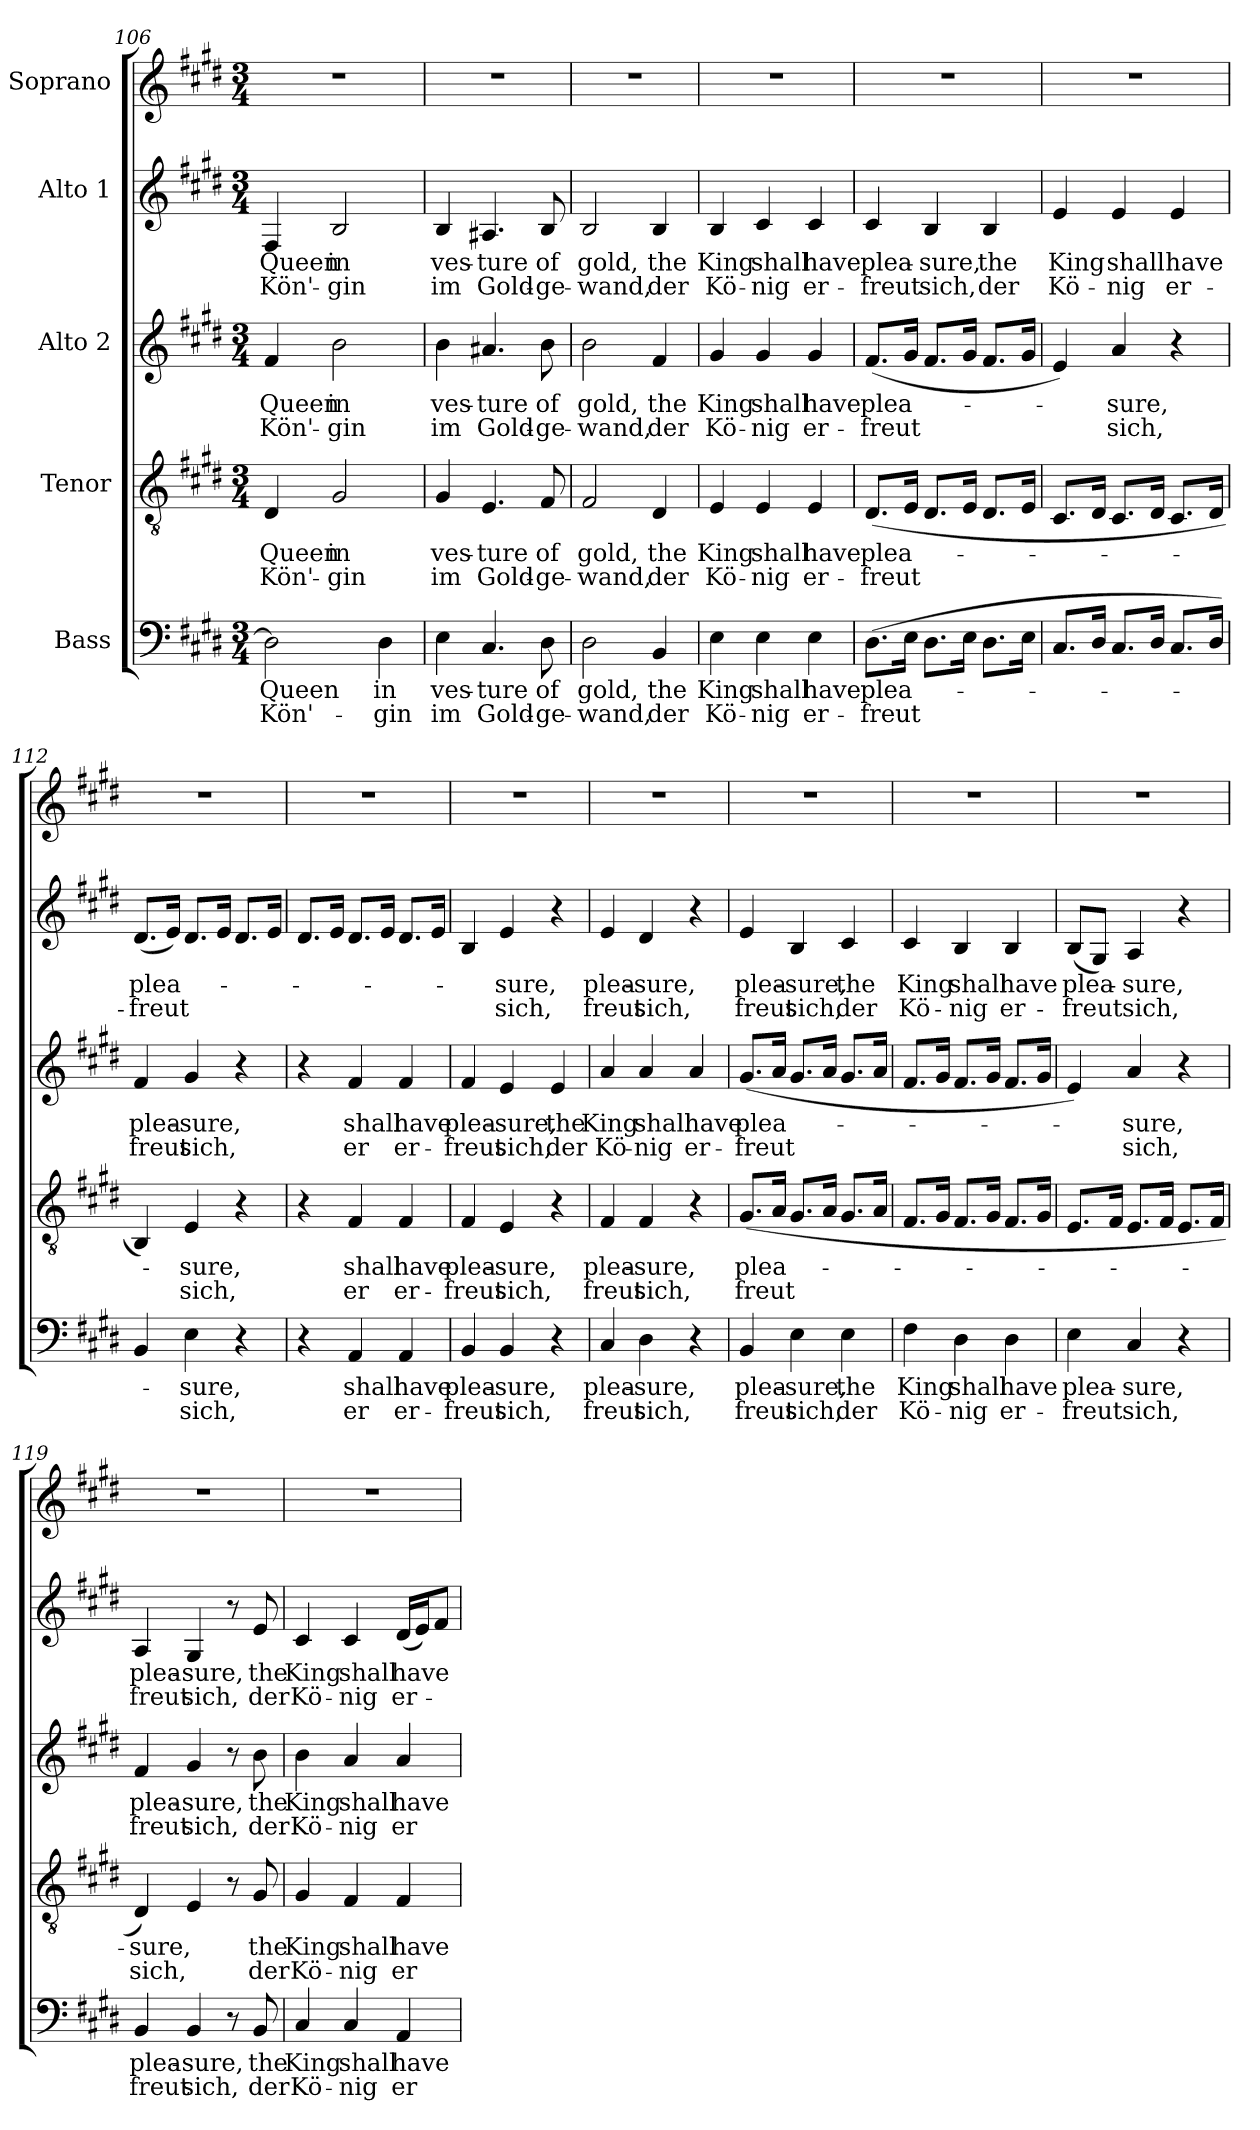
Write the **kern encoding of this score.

**kern	**text	**text	**kern	**text	**text	**kern	**text	**text	**kern	**text	**text	**kern
*part5	*part5	*part5	*part4	*part4	*part4	*part3	*part3	*part3	*part2	*part2	*part2	*part1
*staff5	*staff5	*staff5	*staff4	*staff4	*staff4	*staff3	*staff3	*staff3	*staff2	*staff2	*staff2	*staff1
*I"Bass	*	*	*I"Tenor	*	*	*I"Alto 2	*	*	*I"Alto 1	*	*	*I"Soprano
*clefF4	*	*	*clefGv2	*	*	*clefG2	*	*	*clefG2	*	*	*clefG2
*k[f#c#g#d#]	*	*	*k[f#c#g#d#]	*	*	*k[f#c#g#d#]	*	*	*k[f#c#g#d#]	*	*	*k[f#c#g#d#]
*E:	*	*	*E:	*	*	*E:	*	*	*E:	*	*	*E:
*M3/4	*	*	*M3/4	*	*	*M3/4	*	*	*M3/4	*	*	*M3/4
=106	=106	=106	=106	=106	=106	=106	=106	=106	=106	=106	=106	=106
!	!LO:LY:b	!LO:LY:b	!	!LO:LY:b	!LO:LY:b	!	!LO:LY:b	!LO:LY:b	!	!LO:LY:b	!LO:LY:b	!
2D#\]	Queen	Kön'-	4D#/	Queen	Kön'-	4f#/	Queen	Kön'-	4F#/	Queen	Kön'-	2.r
!	!	!	!	!LO:LY:b	!LO:LY:b	!	!LO:LY:b	!LO:LY:b	!	!LO:LY:b	!LO:LY:b	!
.	.	.	2G#/	in	-gin	2b\	in	-gin	2B/	in	-gin	.
!	!LO:LY:b	!LO:LY:b	!	!	!	!	!	!	!	!	!	!
4D#\	in	-gin	.	.	.	.	.	.	.	.	.	.
!!LO:LB:g=z
=107	=107	=107	=107	=107	=107	=107	=107	=107	=107	=107	=107	=107
!	!LO:LY:b	!LO:LY:b	!	!LO:LY:b	!LO:LY:b	!	!LO:LY:b	!LO:LY:b	!	!LO:LY:b	!LO:LY:b	!
4E\	ves-	im	4G#/	ves-	im	4b\	ves-	im	4B/	ves-	im	2.r
!	!LO:LY:b	!LO:LY:b	!	!LO:LY:b	!LO:LY:b	!	!LO:LY:b	!LO:LY:b	!	!LO:LY:b	!LO:LY:b	!
4.C#/	-ture	Gold-	4.E/	-ture	Gold-	4.a#X/	-ture	Gold-	4.A#X/	-ture	Gold-	.
!	!LO:LY:b	!LO:LY:b	!	!LO:LY:b	!LO:LY:b	!	!LO:LY:b	!LO:LY:b	!	!LO:LY:b	!LO:LY:b	!
8D#\	of	-ge-	8F#/	of	-ge-	8b\	of	-ge-	8B/	of	-ge-	.
=108	=108	=108	=108	=108	=108	=108	=108	=108	=108	=108	=108	=108
!	!LO:LY:b	!LO:LY:b	!	!LO:LY:b	!LO:LY:b	!	!LO:LY:b	!LO:LY:b	!	!LO:LY:b	!LO:LY:b	!
2D#\	gold,	-wand,	2F#/	gold,	-wand,	2b\	gold,	-wand,	2B/	gold,	-wand,	2.r
!	!LO:LY:b	!LO:LY:b	!	!LO:LY:b	!LO:LY:b	!	!LO:LY:b	!LO:LY:b	!	!LO:LY:b	!LO:LY:b	!
4BB/	the	der	4D#/	the	der	4f#/	the	der	4B/	the	der	.
=109	=109	=109	=109	=109	=109	=109	=109	=109	=109	=109	=109	=109
!	!LO:LY:b	!LO:LY:b	!	!LO:LY:b	!LO:LY:b	!	!LO:LY:b	!LO:LY:b	!	!LO:LY:b	!LO:LY:b	!
4E\	King	Kö-	4E/	King	Kö-	4g#/	King	Kö-	4B/	King	Kö-	2.r
!	!LO:LY:b	!LO:LY:b	!	!LO:LY:b	!LO:LY:b	!	!LO:LY:b	!LO:LY:b	!	!LO:LY:b	!LO:LY:b	!
4E\	shall	-nig	4E/	shall	-nig	4g#/	shall	-nig	4c#/	shall	-nig	.
!	!LO:LY:b	!LO:LY:b	!	!LO:LY:b	!LO:LY:b	!	!LO:LY:b	!LO:LY:b	!	!LO:LY:b	!LO:LY:b	!
4E\	have	er-	4E/	have	er-	4g#/	have	er-	4c#/	have	er-	.
=110	=110	=110	=110	=110	=110	=110	=110	=110	=110	=110	=110	=110
!	!LO:LY:b	!LO:LY:b	!	!LO:LY:b	!LO:LY:b	!	!LO:LY:b	!LO:LY:b	!	!LO:LY:b	!LO:LY:b	!
(>8.D#\L	plea-	-freut	(<8.D#/L	plea-	-freut	(<8.f#/L	plea-	-freut	4c#/	plea-	-freut	2.r
16E\Jk	.	.	16E/Jk	.	.	16g#/Jk	.	.	.	.	.	.
!	!	!	!	!	!	!	!	!	!	!LO:LY:b	!LO:LY:b	!
8.D#\L	.	.	8.D#/L	.	.	8.f#/L	.	.	4B/	-sure,	sich,	.
16E\Jk	.	.	16E/Jk	.	.	16g#/Jk	.	.	.	.	.	.
!	!	!	!	!	!	!	!	!	!	!LO:LY:b	!LO:LY:b	!
8.D#\L	.	.	8.D#/L	.	.	8.f#/L	.	.	4B/	the	der	.
16E\Jk	.	.	16E/Jk	.	.	16g#/Jk	.	.	.	.	.	.
=111	=111	=111	=111	=111	=111	=111	=111	=111	=111	=111	=111	=111
!	!	!	!	!	!	!	!	!	!	!LO:LY:b	!LO:LY:b	!
8.C#/L	.	.	8.C#/L	.	.	4e/)	.	.	4e/	King	Kö-	2.r
16D#/Jk	.	.	16D#/Jk	.	.	.	.	.	.	.	.	.
!	!	!	!	!	!	!	!LO:LY:b	!LO:LY:b	!	!LO:LY:b	!LO:LY:b	!
8.C#/L	.	.	8.C#/L	.	.	4a/	-sure,	sich,	4e/	shall	-nig	.
16D#/Jk	.	.	16D#/Jk	.	.	.	.	.	.	.	.	.
!	!	!	!	!	!	!	!	!	!	!LO:LY:b	!LO:LY:b	!
8.C#/L	.	.	8.C#/L	.	.	4r	.	.	4e/	have	er-	.
16D#/Jk)	.	.	16D#/Jk	.	.	.	.	.	.	.	.	.
=112	=112	=112	=112	=112	=112	=112	=112	=112	=112	=112	=112	=112
!	!	!	!	!	!	!	!LO:LY:b	!LO:LY:b	!	!LO:LY:b	!LO:LY:b	!
4BB/	.	.	4BB/)	.	.	4f#/	plea-	freut	(<8.d#/L	plea-	-freut	2.r
.	.	.	.	.	.	.	.	.	16e/Jk)	.	.	.
!	!LO:LY:b	!LO:LY:b	!	!LO:LY:b	!LO:LY:b	!	!LO:LY:b	!LO:LY:b	!	!	!	!
4E\	-sure,	sich,	4E/	-sure,	sich,	4g#/	-sure,	sich,	8.d#/L	.	.	.
.	.	.	.	.	.	.	.	.	16e/Jk	.	.	.
4r	.	.	4r	.	.	4r	.	.	8.d#/L	.	.	.
.	.	.	.	.	.	.	.	.	16e/Jk	.	.	.
=113	=113	=113	=113	=113	=113	=113	=113	=113	=113	=113	=113	=113
4r	.	.	4r	.	.	4r	.	.	8.d#/L	.	.	2.r
.	.	.	.	.	.	.	.	.	16e/Jk	.	.	.
!	!LO:LY:b	!LO:LY:b	!	!LO:LY:b	!LO:LY:b	!	!LO:LY:b	!LO:LY:b	!	!	!	!
4AA/	shall	er	4F#/	shall	er	4f#/	shall	er	8.d#/L	.	.	.
.	.	.	.	.	.	.	.	.	16e/Jk	.	.	.
!	!LO:LY:b	!LO:LY:b	!	!LO:LY:b	!LO:LY:b	!	!LO:LY:b	!LO:LY:b	!	!	!	!
4AA/	have	er-	4F#/	have	er-	4f#/	have	er-	8.d#/L	.	.	.
.	.	.	.	.	.	.	.	.	16e/Jk	.	.	.
!!LO:LB:g=z
=114	=114	=114	=114	=114	=114	=114	=114	=114	=114	=114	=114	=114
!	!LO:LY:b	!LO:LY:b	!	!LO:LY:b	!LO:LY:b	!	!LO:LY:b	!LO:LY:b	!	!	!	!
4BB/	plea-	-freut	4F#/	plea-	-freut	4f#/	plea-	-freut	4B/	.	.	2.r
!	!LO:LY:b	!LO:LY:b	!	!LO:LY:b	!LO:LY:b	!	!LO:LY:b	!LO:LY:b	!	!LO:LY:b	!LO:LY:b	!
4BB/	-sure,	sich,	4E/	-sure,	sich,	4e/	-sure,	sich,	4e/	-sure,	sich,	.
!	!	!	!	!	!	!	!LO:LY:b	!LO:LY:b	!	!	!	!
4r	.	.	4r	.	.	4e/	the	der	4r	.	.	.
!!LO:PB:g=z
=115	=115	=115	=115	=115	=115	=115	=115	=115	=115	=115	=115	=115
!	!LO:LY:b	!LO:LY:b	!	!LO:LY:b	!LO:LY:b	!	!LO:LY:b	!LO:LY:b	!	!LO:LY:b	!LO:LY:b	!
4C#/	plea-	freut	4F#/	plea-	freut	4a/	King	Kö-	4e/	plea-	freut	2.r
!	!LO:LY:b	!LO:LY:b	!	!LO:LY:b	!LO:LY:b	!	!LO:LY:b	!LO:LY:b	!	!LO:LY:b	!LO:LY:b	!
4D#\	-sure,	sich,	4F#/	-sure,	sich,	4a/	shall	-nig	4d#/	-sure,	sich,	.
!	!	!	!	!	!	!	!LO:LY:b	!LO:LY:b	!	!	!	!
4r	.	.	4r	.	.	4a/	have	er-	4r	.	.	.
=116	=116	=116	=116	=116	=116	=116	=116	=116	=116	=116	=116	=116
!	!LO:LY:b	!LO:LY:b	!	!LO:LY:b	!LO:LY:b	!	!LO:LY:b	!LO:LY:b	!	!LO:LY:b	!LO:LY:b	!
4BB/	plea-	freut	(<8.G#/L	plea-	freut	(<8.g#/L	plea-	-freut	4e/	plea-	freut	2.r
.	.	.	16A/Jk	.	.	16a/Jk	.	.	.	.	.	.
!	!LO:LY:b	!LO:LY:b	!	!	!	!	!	!	!	!LO:LY:b	!LO:LY:b	!
4E\	-sure,	sich,	8.G#/L	.	.	8.g#/L	.	.	4B/	-sure,	sich,	.
.	.	.	16A/Jk	.	.	16a/Jk	.	.	.	.	.	.
!	!LO:LY:b	!LO:LY:b	!	!	!	!	!	!	!	!LO:LY:b	!LO:LY:b	!
4E\	the	der	8.G#/L	.	.	8.g#/L	.	.	4c#/	the	der	.
.	.	.	16A/Jk	.	.	16a/Jk	.	.	.	.	.	.
=117	=117	=117	=117	=117	=117	=117	=117	=117	=117	=117	=117	=117
!	!LO:LY:b	!LO:LY:b	!	!	!	!	!	!	!	!LO:LY:b	!LO:LY:b	!
4F#\	King	Kö-	8.F#/L	.	.	8.f#/L	.	.	4c#/	King	Kö-	2.r
.	.	.	16G#/Jk	.	.	16g#/Jk	.	.	.	.	.	.
!	!LO:LY:b	!LO:LY:b	!	!	!	!	!	!	!	!LO:LY:b	!LO:LY:b	!
4D#\	shall	-nig	8.F#/L	.	.	8.f#/L	.	.	4B/	shall	-nig	.
.	.	.	16G#/Jk	.	.	16g#/Jk	.	.	.	.	.	.
!	!LO:LY:b	!LO:LY:b	!	!	!	!	!	!	!	!LO:LY:b	!LO:LY:b	!
4D#\	have	er-	8.F#/L	.	.	8.f#/L	.	.	4B/	have	er-	.
.	.	.	16G#/Jk	.	.	16g#/Jk	.	.	.	.	.	.
=118	=118	=118	=118	=118	=118	=118	=118	=118	=118	=118	=118	=118
!	!LO:LY:b	!LO:LY:b	!	!	!	!	!	!	!	!LO:LY:b	!LO:LY:b	!
4E\	plea-	-freut	8.E/L	.	.	4e/)	.	.	(<8B/L	plea-	-freut	2.r
.	.	.	.	.	.	.	.	.	8G#/J)	.	.	.
.	.	.	16F#/Jk	.	.	.	.	.	.	.	.	.
!	!LO:LY:b	!LO:LY:b	!	!	!	!	!LO:LY:b	!LO:LY:b	!	!LO:LY:b	!LO:LY:b	!
4C#/	-sure,	sich,	8.E/L	.	.	4a/	-sure,	sich,	4A/	-sure,	sich,	.
.	.	.	16F#/Jk	.	.	.	.	.	.	.	.	.
4r	.	.	8.E/L	.	.	4r	.	.	4r	.	.	.
.	.	.	16F#/Jk	.	.	.	.	.	.	.	.	.
=119	=119	=119	=119	=119	=119	=119	=119	=119	=119	=119	=119	=119
!	!LO:LY:b	!LO:LY:b	!	!LO:LY:b	!LO:LY:b	!	!LO:LY:b	!LO:LY:b	!	!LO:LY:b	!LO:LY:b	!
4BB/	plea-	freut	4D#/)	-sure,	sich,	4f#/	plea-	freut	4A/	plea-	freut	2.r
!	!LO:LY:b	!LO:LY:b	!	!	!	!	!LO:LY:b	!LO:LY:b	!	!LO:LY:b	!LO:LY:b	!
4BB/	-sure,	sich,	4E/	.	.	4g#/	-sure,	sich,	4G#/	-sure,	sich,	.
8r	.	.	8r	.	.	8r	.	.	8r	.	.	.
!	!LO:LY:b	!LO:LY:b	!	!LO:LY:b	!LO:LY:b	!	!LO:LY:b	!LO:LY:b	!	!LO:LY:b	!LO:LY:b	!
8BB/	the	der	8G#/	the	der	8b\	the	der	8e/	the	der	.
=120	=120	=120	=120	=120	=120	=120	=120	=120	=120	=120	=120	=120
!	!LO:LY:b	!LO:LY:b	!	!LO:LY:b	!LO:LY:b	!	!LO:LY:b	!LO:LY:b	!	!LO:LY:b	!LO:LY:b	!
4C#/	King	Kö-	4G#/	King	Kö-	4b\	King	Kö-	4c#/	King	Kö-	2.r
!	!LO:LY:b	!LO:LY:b	!	!LO:LY:b	!LO:LY:b	!	!LO:LY:b	!LO:LY:b	!	!LO:LY:b	!LO:LY:b	!
4C#/	shall	-nig	4F#/	shall	-nig	4a/	shall	-nig	4c#/	shall	-nig	.
!	!LO:LY:b	!LO:LY:b	!	!LO:LY:b	!LO:LY:b	!	!LO:LY:b	!LO:LY:b	!	!LO:LY:b	!LO:LY:b	!
4AA/	have	er-	4F#/	have	er-	4a/	have	er-	(<16d#/LL	have	er-	.
.	.	.	.	.	.	.	.	.	16e/J)	.	.	.
.	.	.	.	.	.	.	.	.	8f#/J	.	.	.
=	=	=	=	=	=	=	=	=	=	=	=	=
*-	*-	*-	*-	*-	*-	*-	*-	*-	*-	*-	*-	*-
